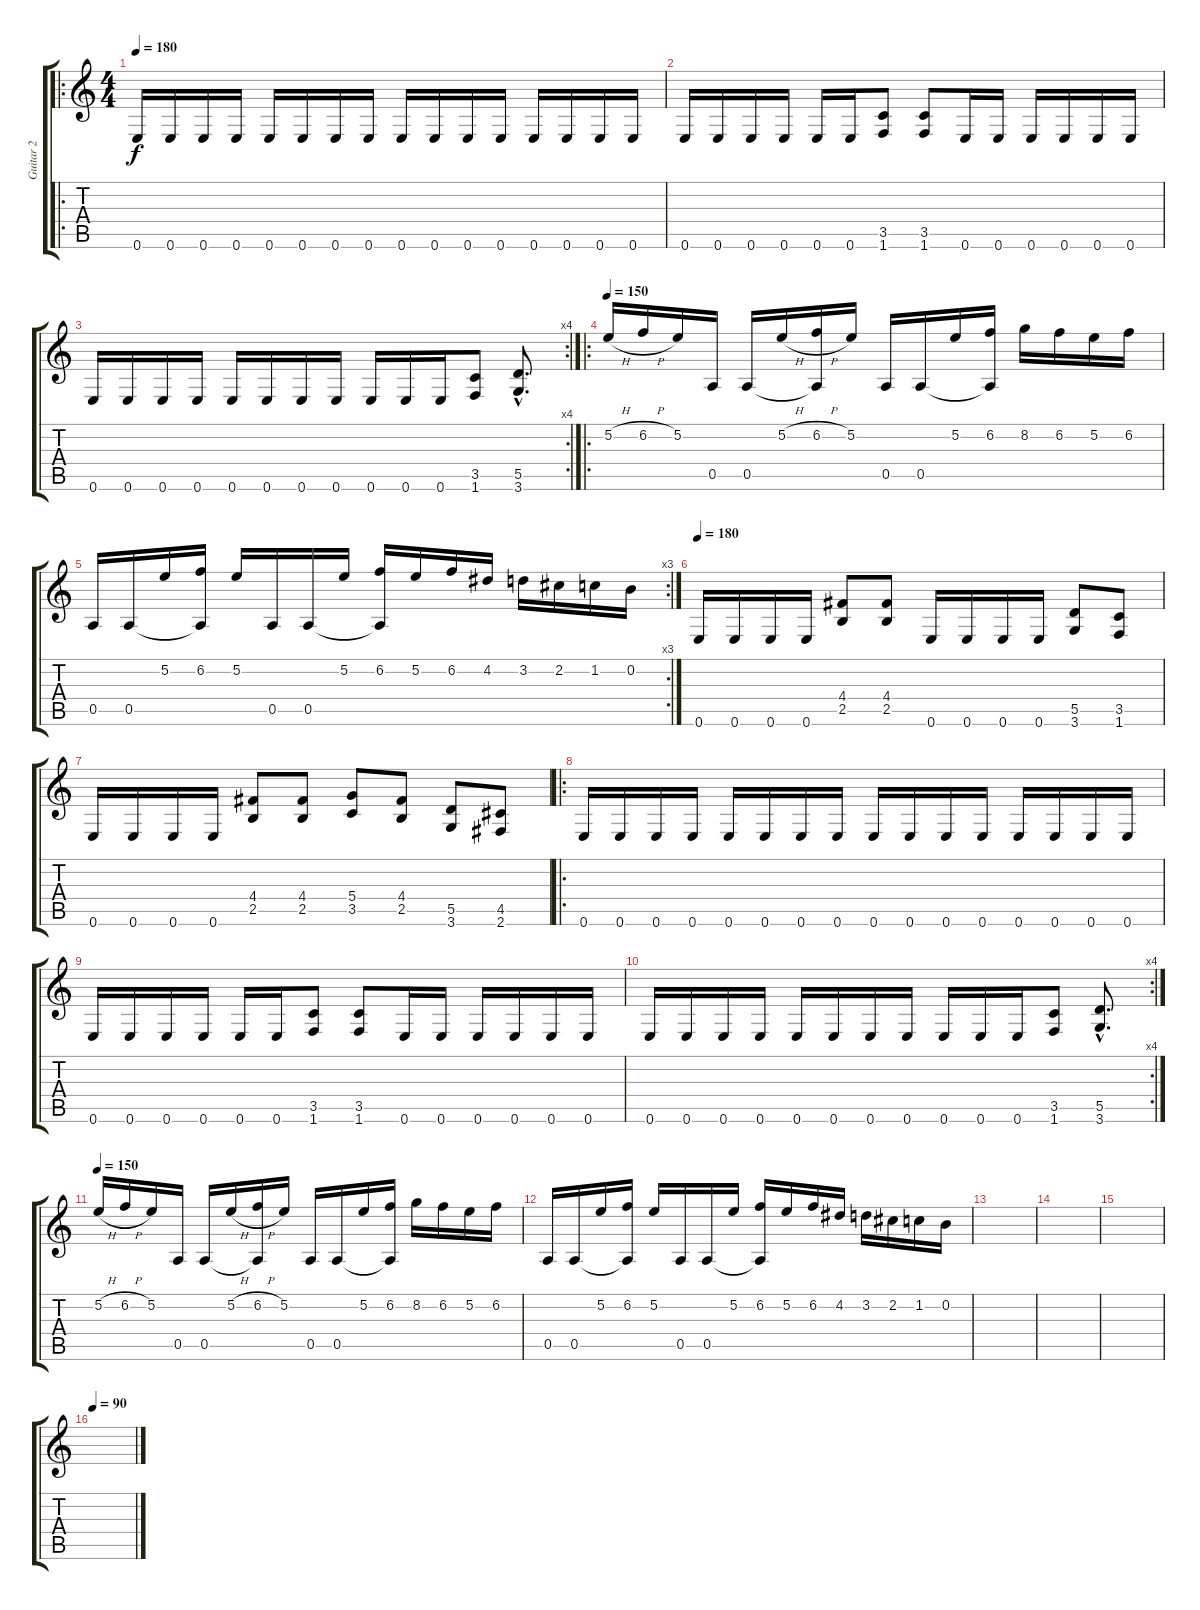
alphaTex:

\track ("Guitar 2" "Guitar 2") {instrument distortionguitar}
\staff {score tabs}
\tuning (E4 B3 G3 D3 A2 E2) {hide}
\ro
\ts (4 4)
\tempo 180
\clef g2
\ks c
0.6.16{dy f} 0.6.16 0.6.16 0.6.16 0.6.16 0.6.16 0.6.16 0.6.16 0.6.16 0.6.16 0.6.16 0.6.16 0.6.16 0.6.16 0.6.16 0.6.16 |
0.6.16 0.6.16 0.6.16 0.6.16 0.6.16 0.6.16 (3.5 1.6).8 (3.5 1.6).8 0.6.16 0.6.16 0.6.16 0.6.16 0.6.16 0.6.16 |
\rc 4
0.6.16 0.6.16 0.6.16 0.6.16 0.6.16 0.6.16 0.6.16 0.6.16 0.6.16 0.6.16 0.6.16 (3.5 1.6).8 (5.5{hac} 3.6{hac}).8{d} |
\ro
\tempo 150
5.2{h}.16 6.2{h}.16 5.2.16 0.5.16 0.5.16 5.2{h}.16 (6.2{h} 0.5{t}).16 5.2.16 0.5.16 0.5.16 5.2.16 (6.2 0.5{t}).16 8.2.16 6.2.16 5.2.16 6.2.16 |
\rc 3
0.5.16 0.5.16 5.2.16 (6.2 0.5{t}).16 5.2.16 0.5.16 0.5.16 5.2.16 (6.2 0.5{t}).16 5.2.16 6.2.16 4.2.16 3.2.16 2.2.16 1.2.16 0.2.16 |
\tempo 180
0.6.16 0.6.16 0.6.16 0.6.16 (4.4 2.5).8 (4.4 2.5).8 0.6.16 0.6.16 0.6.16 0.6.16 (5.5 3.6).8 (3.5 1.6).8 |
0.6.16 0.6.16 0.6.16 0.6.16 (4.4 2.5).8 (4.4 2.5).8 (5.4 3.5).8 (4.4 2.5).8 (5.5 3.6).8 (4.5 2.6).8 |
\ro
0.6.16 0.6.16 0.6.16 0.6.16 0.6.16 0.6.16 0.6.16 0.6.16 0.6.16 0.6.16 0.6.16 0.6.16 0.6.16 0.6.16 0.6.16 0.6.16 |
0.6.16 0.6.16 0.6.16 0.6.16 0.6.16 0.6.16 (3.5 1.6).8 (3.5 1.6).8 0.6.16 0.6.16 0.6.16 0.6.16 0.6.16 0.6.16 |
\rc 4
0.6.16 0.6.16 0.6.16 0.6.16 0.6.16 0.6.16 0.6.16 0.6.16 0.6.16 0.6.16 0.6.16 (3.5 1.6).8 (5.5{hac} 3.6{hac}).8{d} |
\tempo 150
5.2{h}.16 6.2{h}.16 5.2.16 0.5.16 0.5.16 5.2{h}.16 (6.2{h} 0.5{t}).16 5.2.16 0.5.16 0.5.16 5.2.16 (6.2 0.5{t}).16 8.2.16 6.2.16 5.2.16 6.2.16 |
0.5.16 0.5.16 5.2.16 (6.2 0.5{t}).16 5.2.16 0.5.16 0.5.16 5.2.16 (6.2 0.5{t}).16 5.2.16 6.2.16 4.2.16 3.2.16 2.2.16 1.2.16 0.2.16 |
|
|
|
\tempo 90
